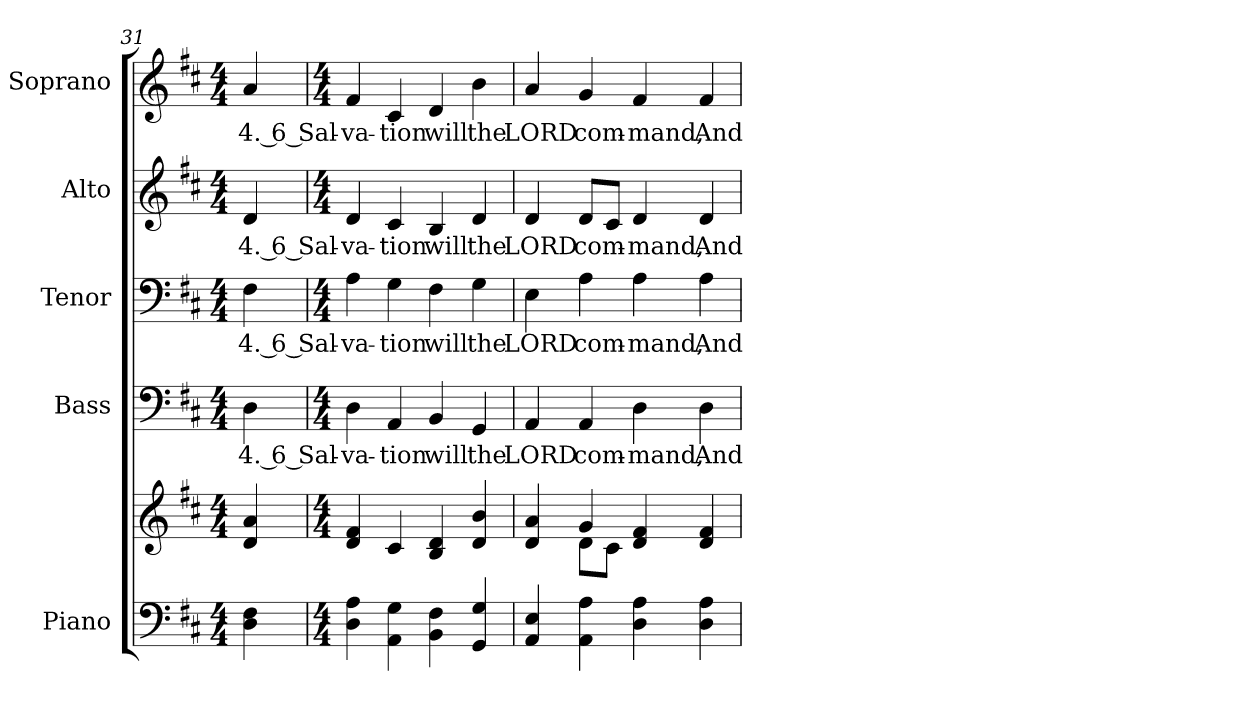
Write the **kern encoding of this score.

**kern	**kern	**kern	**text	**kern	**text	**kern	**text	**kern	**text
*part5	*part5	*part4	*part4	*part3	*part3	*part2	*part2	*part1	*part1
*staff6	*staff5	*staff4	*staff4	*staff3	*staff3	*staff2	*staff2	*staff1	*staff1
*I"Piano	*	*I"Bass	*	*I"Tenor	*	*I"Alto	*	*I"Soprano	*
*I'Pno.	*	*I'B.	*	*I'T.	*	*I'A.	*	*I'S.	*
*clefF4	*clefG2	*clefF4	*	*clefF4	*	*clefG2	*	*clefG2	*
*k[f#c#]	*k[f#c#]	*k[f#c#]	*	*k[f#c#]	*	*k[f#c#]	*	*k[f#c#]	*
*D:	*D:	*D:	*	*D:	*	*D:	*	*D:	*
*M4/4	*M4/4	*M4/4	*	*M4/4	*	*M4/4	*	*M4/4	*
=31	=31	=31	=31	=31	=31	=31	=31	=31	=31
!	!	!	!LO:LY:b:color=#000000	!	!	!	!	!	!
!	!	!	!	!	!LO:LY:b:color=#000000	!	!	!	!
!	!	!	!	!	!	!	!LO:LY:b:color=#000000	!	!
!	!	!	!	!	!	!	!	!	!LO:LY:b:color=#000000
4Di\ 4F#i	4di/ 4ai	4Di\	4. 6 Sal-	4F#i\	4. 6 Sal-	4di/	4. 6 Sal-	4ai/	4. 6 Sal-
=32	=32	=32	=32	=32	=32	=32	=32	=32	=32
*M4/4	*M4/4	*M4/4	*	*M4/4	*	*M4/4	*	*M4/4	*
!	!	!	!LO:LY:b:color=#000000	!	!	!	!	!	!
!	!	!	!	!	!LO:LY:b:color=#000000	!	!	!	!
!	!	!	!	!	!	!	!LO:LY:b:color=#000000	!	!
!	!	!	!	!	!	!	!	!	!LO:LY:b:color=#000000
4Di\ 4Ai	4di/ 4f#i	4Di\	-va-	4Ai\	-va-	4di/	-va-	4f#i/	-va-
!	!	!	!LO:LY:b:color=#000000	!	!	!	!	!	!
!	!	!	!	!	!LO:LY:b:color=#000000	!	!	!	!
!	!	!	!	!	!	!	!LO:LY:b:color=#000000	!	!
!	!	!	!	!	!	!	!	!	!LO:LY:b:color=#000000
4AAi\ 4Gi	4c#i/	4AAi/	-tion	4Gi\	-tion	4c#i/	-tion	4c#i/	-tion
!	!	!	!LO:LY:b:color=#000000	!	!	!	!	!	!
!	!	!	!	!	!LO:LY:b:color=#000000	!	!	!	!
!	!	!	!	!	!	!	!LO:LY:b:color=#000000	!	!
!	!	!	!	!	!	!	!	!	!LO:LY:b:color=#000000
4BBi\ 4F#i	4Bi/ 4di	4BBi/	will	4F#i\	will	4Bi/	will	4di/	will
!	!	!	!LO:LY:b:color=#000000	!	!	!	!	!	!
!	!	!	!	!	!LO:LY:b:color=#000000	!	!	!	!
!	!	!	!	!	!	!	!LO:LY:b:color=#000000	!	!
!	!	!	!	!	!	!	!	!	!LO:LY:b:color=#000000
4GGi/ 4Gi	4di/ 4bi	4GGi/	the	4Gi\	the	4di/	the	4bi\	the
=33	=33	=33	=33	=33	=33	=33	=33	=33	=33
*	*^	*	*	*	*	*	*	*	*
!	!	!	!	!LO:LY:b:color=#000000	!	!	!	!	!	!
!	!	!	!	!	!	!LO:LY:b:color=#000000	!	!	!	!
!	!	!	!	!	!	!	!	!LO:LY:b:color=#000000	!	!
!	!	!	!	!	!	!	!	!	!	!LO:LY:b:color=#000000
4AAi/ 4Ei	4di/ 4ai	4ryy	4AAi/	LORD	4Ei\	LORD	4di/	LORD	4ai/	LORD
!	!	!	!	!LO:LY:b:color=#000000	!	!	!	!	!	!
!	!	!	!	!	!	!LO:LY:b:color=#000000	!	!	!	!
!	!	!	!	!	!	!	!	!LO:LY:b:color=#000000	!	!
!	!	!	!	!	!	!	!	!	!	!LO:LY:b:color=#000000
4AAi\ 4Ai	4gi/	8di\L	4AAi/	com-	4Ai\	com-	8di/L	com-	4gi/	com-
.	.	8c#i\J	.	.	.	.	8c#i/J	.	.	.
!	!	!	!	!LO:LY:b:color=#000000	!	!	!	!	!	!
!	!	!	!	!	!	!LO:LY:b:color=#000000	!	!	!	!
!	!	!	!	!	!	!	!	!LO:LY:b:color=#000000	!	!
!	!	!	!	!	!	!	!	!	!	!LO:LY:b:color=#000000
4Di\ 4Ai	4di/ 4f#i	2ryy	4Di\	-mand,	4Ai\	-mand,	4di/	-mand,	4f#i/	-mand,
!	!	!	!	!LO:LY:b:color=#000000	!	!	!	!	!	!
!	!	!	!	!	!	!LO:LY:b:color=#000000	!	!	!	!
!	!	!	!	!	!	!	!	!LO:LY:b:color=#000000	!	!
!	!	!	!	!	!	!	!	!	!	!LO:LY:b:color=#000000
4Di\ 4Ai	4di/ 4f#i	.	4Di\	And	4Ai\	And	4di/	And	4f#i/	And
*	*v	*v	*	*	*	*	*	*	*	*
=	=	=	=	=	=	=	=	=	=
*-	*-	*-	*-	*-	*-	*-	*-	*-	*-
